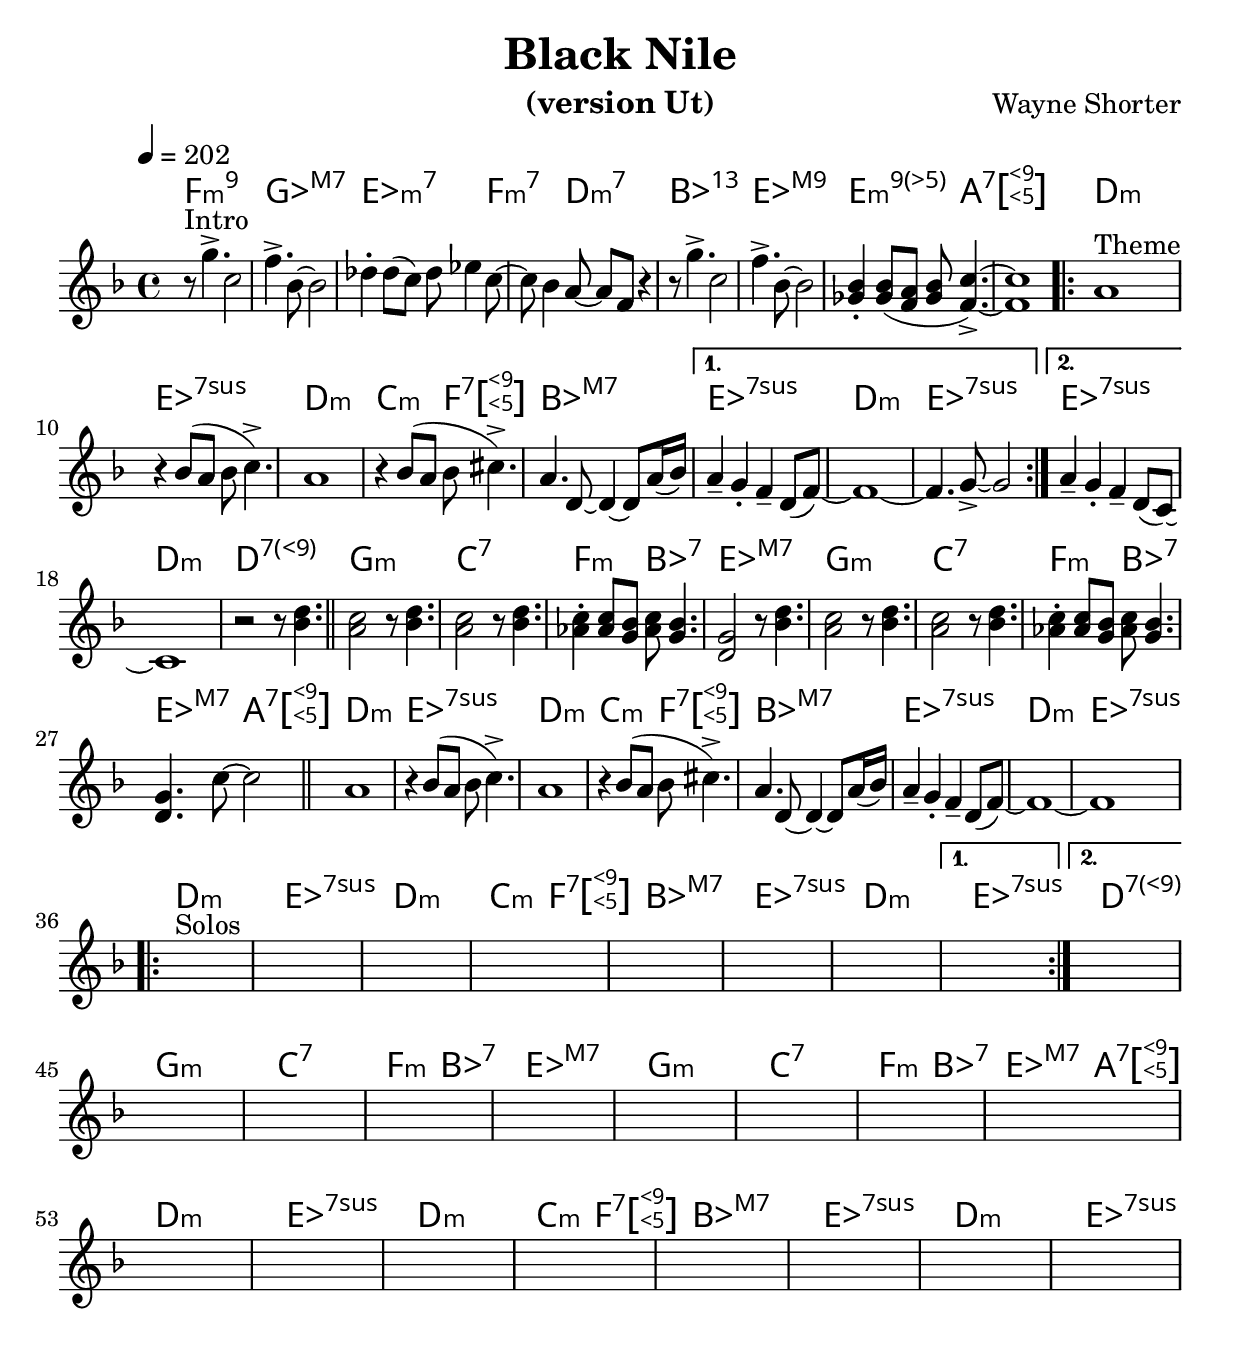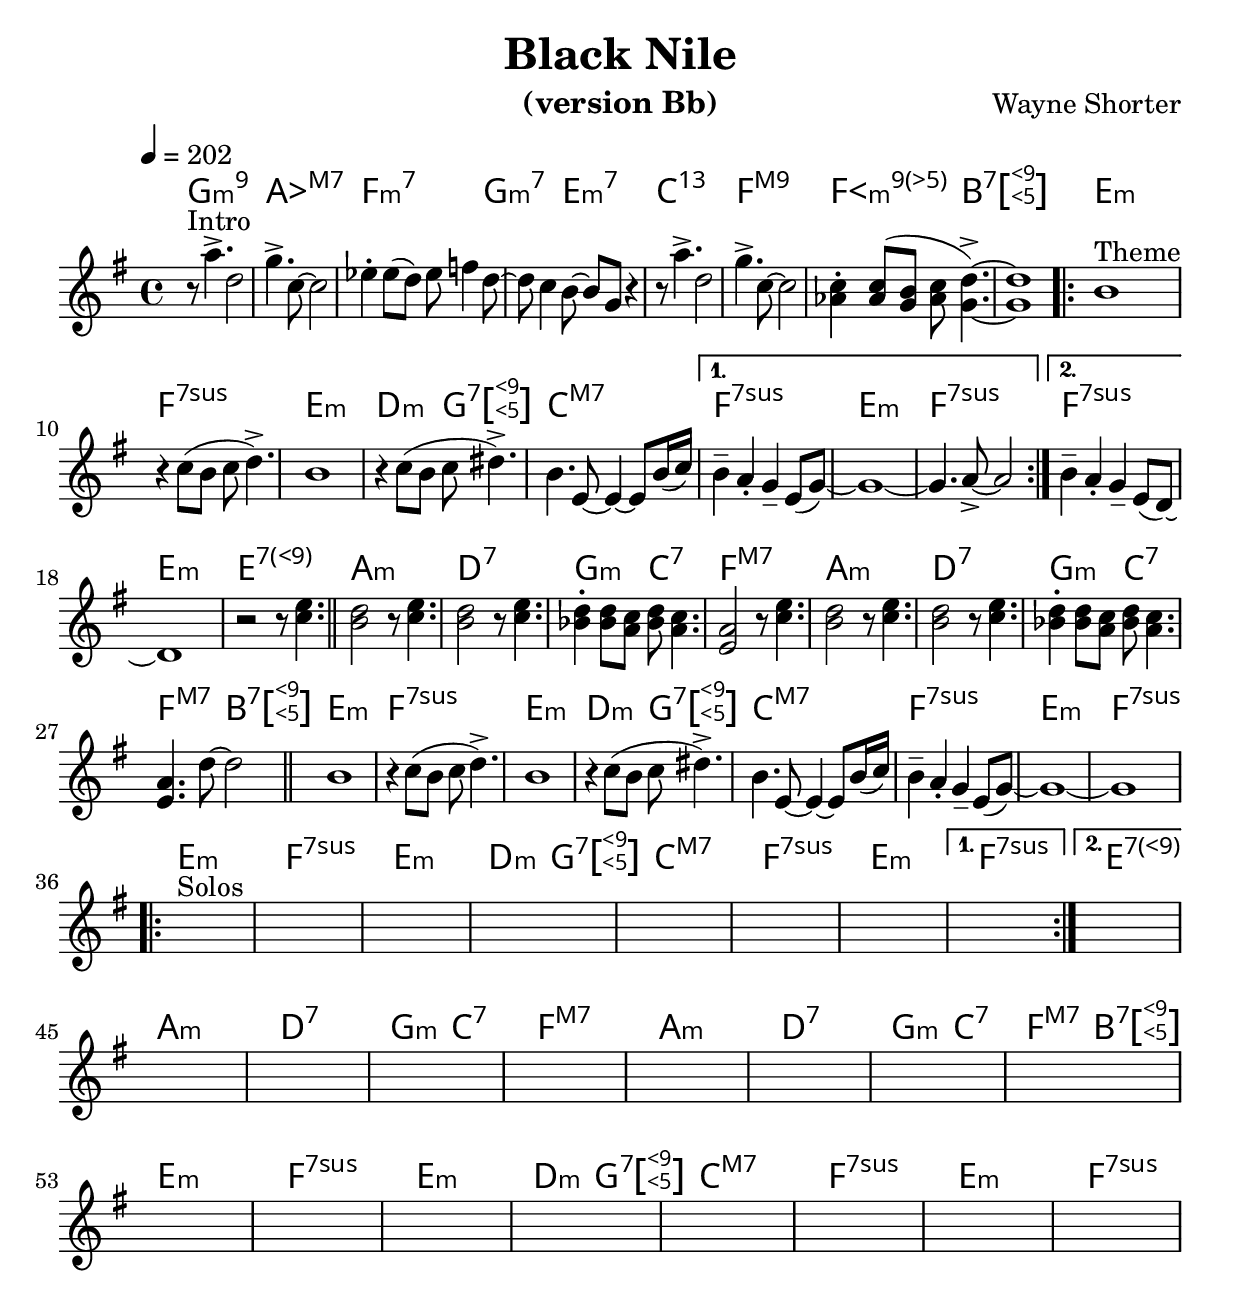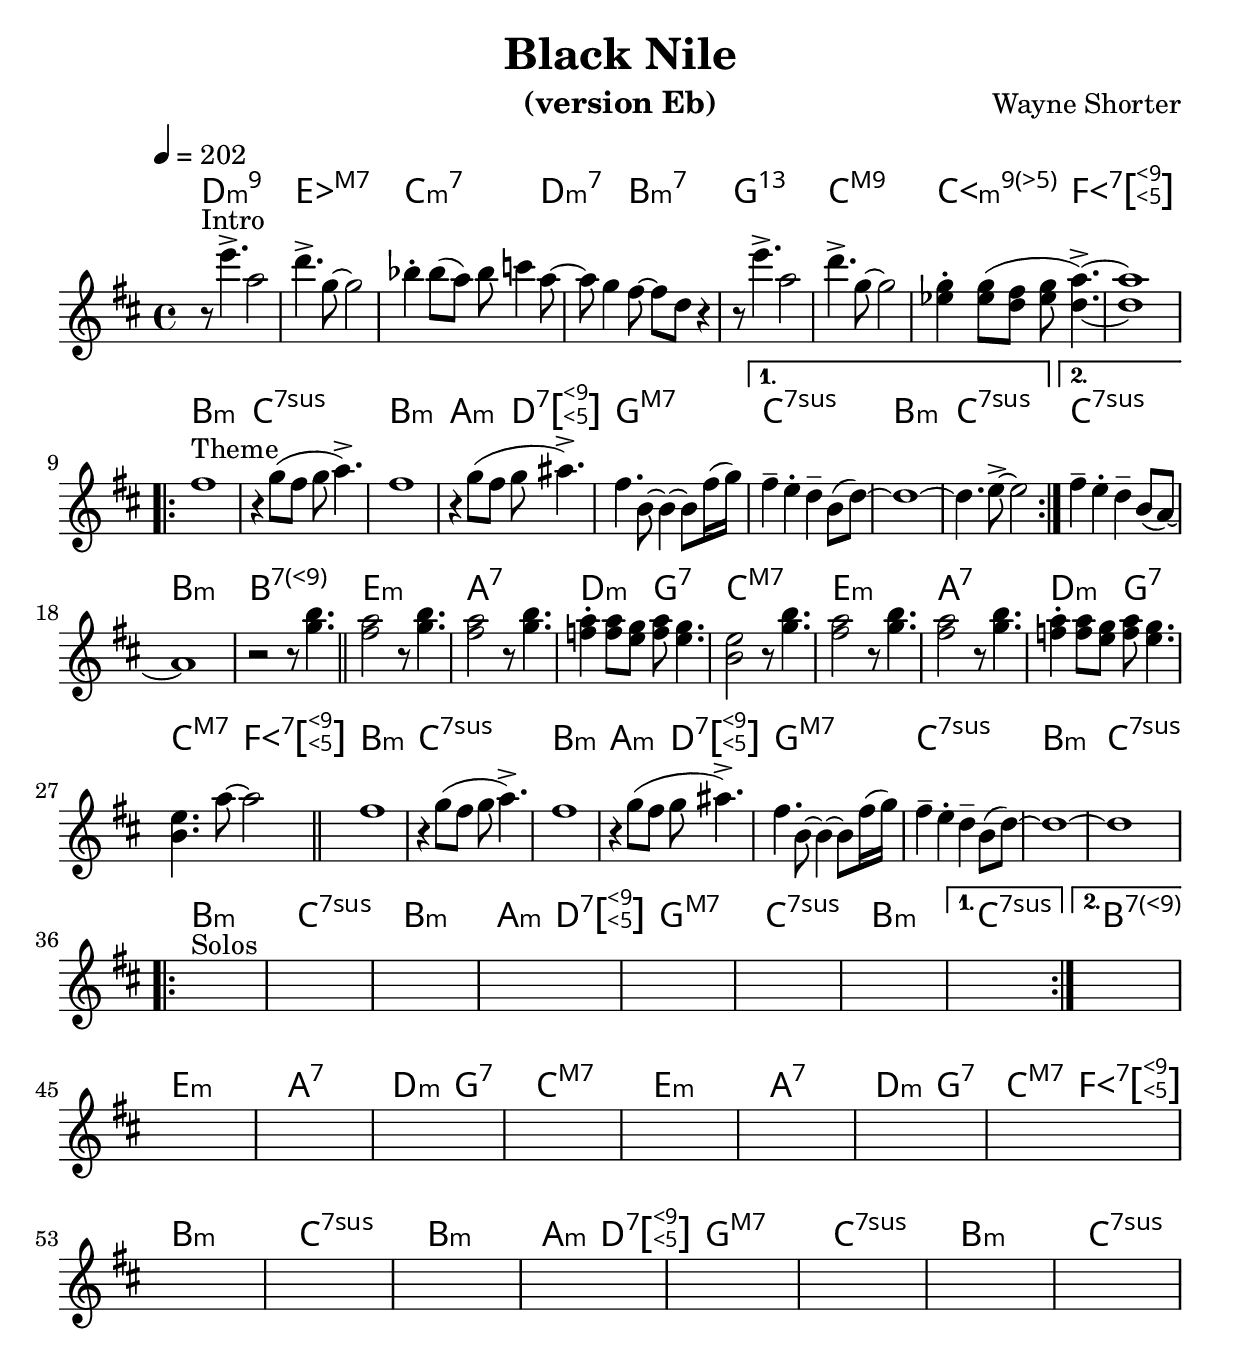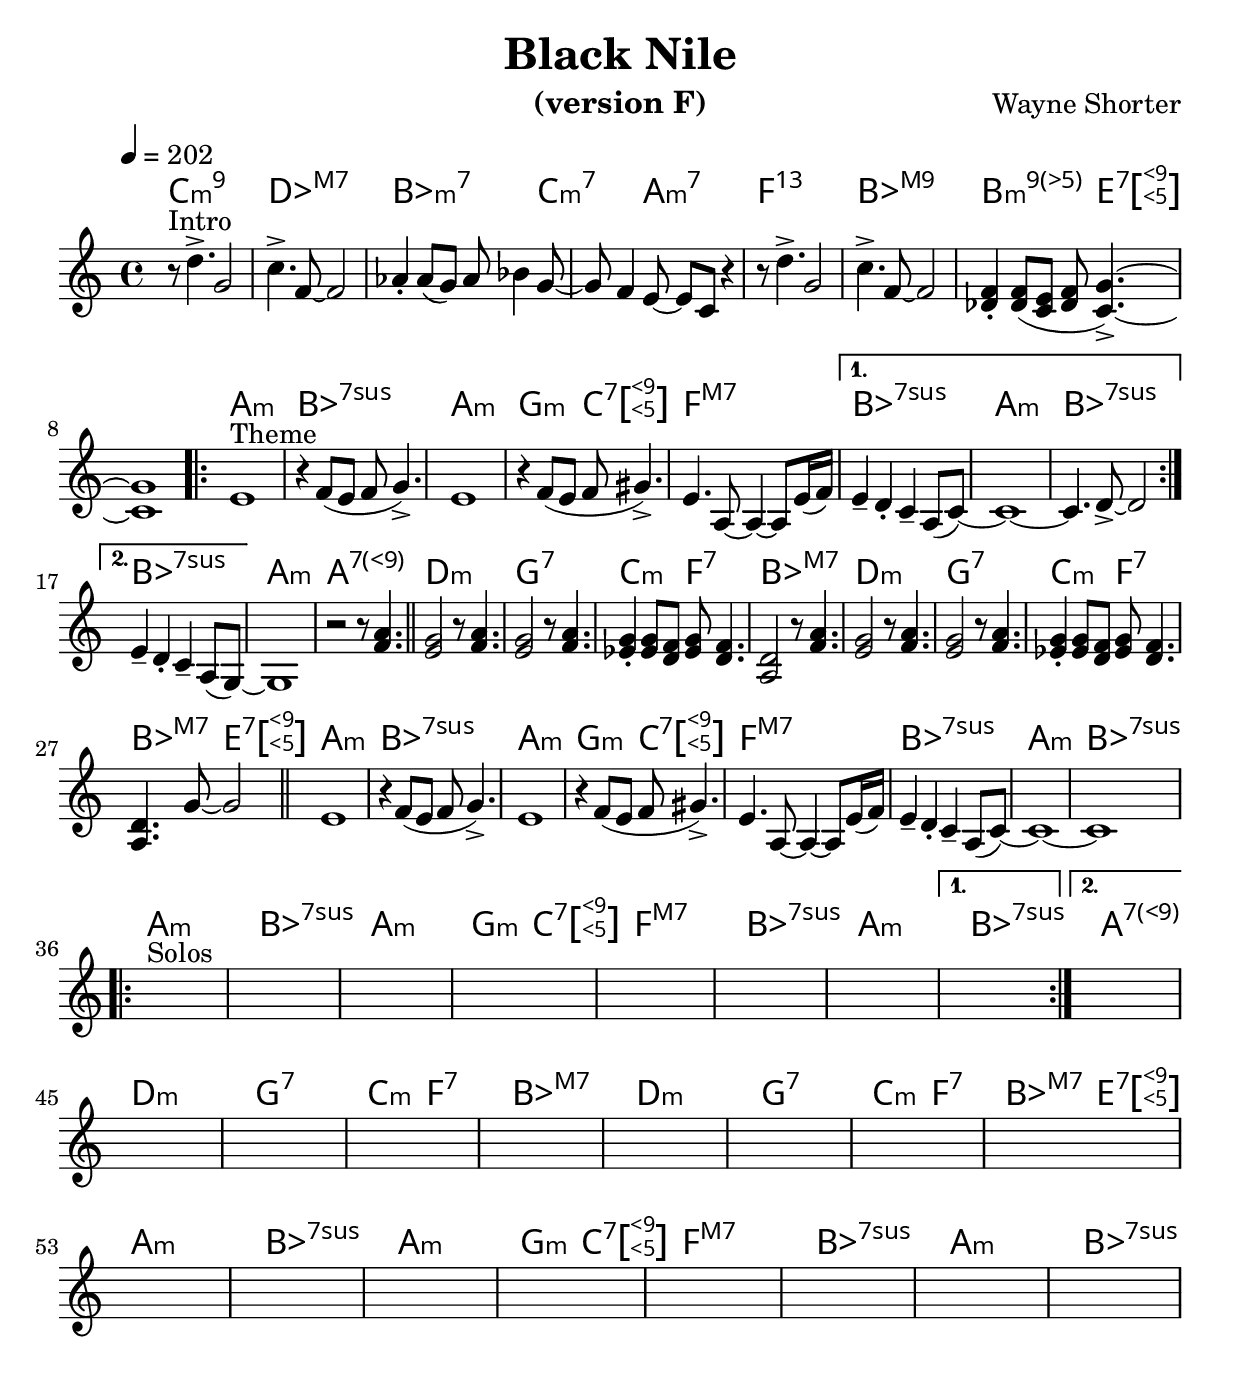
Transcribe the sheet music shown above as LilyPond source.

% Created on Mon Sep 20 15:23:38 CEST 2010
\version "2.22.0"

#(set-global-staff-size 24)
#(set-default-paper-size "a4")


\include "utils/AccordsJazzDefs.ly"

\paper { indent = 0\cm} 


\header {
	title = "Black Nile" 
 	composer = "Wayne Shorter"
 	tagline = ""

}


accords = \chords {
		% \set chordNameExceptions = #chExceptions
	f1:m9
	ges:maj7
	es2..:m7
	f2:m7
	d:m7 s8
	bes1:13
	es:maj9
	e2:m9.5- s8
	a1:7.5+.9+
	s4.
	\repeat volta 2 {d1:m es:7sus4 d:m c2:m f:7.5+.9+ bes1:maj7}
	\alternative {
		{es:7sus4 d:m es:7sus4}
		{es:7sus4}
	}
	 d:m d:7.9+
	 g:m c:7 f2:m bes:7 es1:maj7
	 g:m c:7 f2:m bes:7 es:maj7 a:7.5+.9+
	 d1:m es:7sus4 d:m c2:m f:7.5+.9+ bes1:maj7
	 es:7sus4 d:m es:7sus4
	%c1:m7.5+.9+ % un accord
	%es:m7 % un deuxiÃƒÂ¨me
	\repeat volta 2 {d1:m es:7sus4 d:m c2:m f:7.5+.9+ bes1:maj7 es:7sus4 d:m}
	\alternative {
		{es:7sus4}
		{d:7.9+}
	}
	 g:m c:7 f2:m bes:7 es1:maj7
	 g:m c:7 f2:m bes:7 es:maj7 a:7.5+.9+
	 d1:m es:7sus4 d:m c2:m f:7.5+.9+ bes1:maj7
	 es:7sus4 d:m es:7sus4
}

theme = \new Staff {
	\time 4/4
	\tempo 4 = 202
	\set Staff.midiInstrument = "trumpet"
	\key f \major
	\clef treble
	\accidentalStyle modern-cautionary
	\relative c' { 	
 % Type notes here 
\compressEmptyMeasures
\set Timing.beamExceptions = #'()
r8^"Intro" g''4.-> c,2
f4.-> bes,8~ bes2
des4-. des8( c ) des es4 c8~
c bes4 a8~ a f r4
r8 g'4.-> c,2
f4.-> bes,8~ bes2
<ges bes>4-. <ges bes>8( <f a> <ges bes>
<f c'>4.->)~ <f c'>1
\repeat volta 2 {
	a1^"Theme"
	r4 bes8( a bes c4.->)
	a1
	r4 bes8( a bes cis4.->)
	a4. d,8~ d4~ d8 a'16( bes)
}
\alternative {
	{a4-- g-. f-- d8( f)~ f1~ f4. g8->~ g2 }
	{a4-- g-. f-- d8( c)~}
}
c1 r2 r8 <bes' d>4.
\bar "||"
<a c>2 r8 <bes d>4.
<a c>2 r8 <bes d>4.
<aes c>4-. <aes c>8 <g bes> <aes c> <g bes>4.
<d g>2 r8 <bes' d>4.
<a c>2 r8 <bes d>4.
<a c>2 r8 <bes d>4.
<aes c>4-. <aes c>8 <g bes> <aes c> <g bes>4.
<d g>4. c'8~ c2 
\bar "||"
a1
r4 bes8( a bes c4.->)
a1
r4 bes8( a bes cis4.->)
a4. d,8~ d4~ d8 a'16( bes)
a4-- g-. f-- d8( f)~ f1~ f1
\break
\repeat volta 2 {s1^"Solos" s s s s s s}
\alternative {{s}{s}}\break 
s s s s s s s s \break 
s s s s s s s s
%c4^\markup{Essai} cis c cis
%\mark \markup {\musicglyph "scripts.coda" }
%c cis c c
	}
}

\include "utils/books.ly"